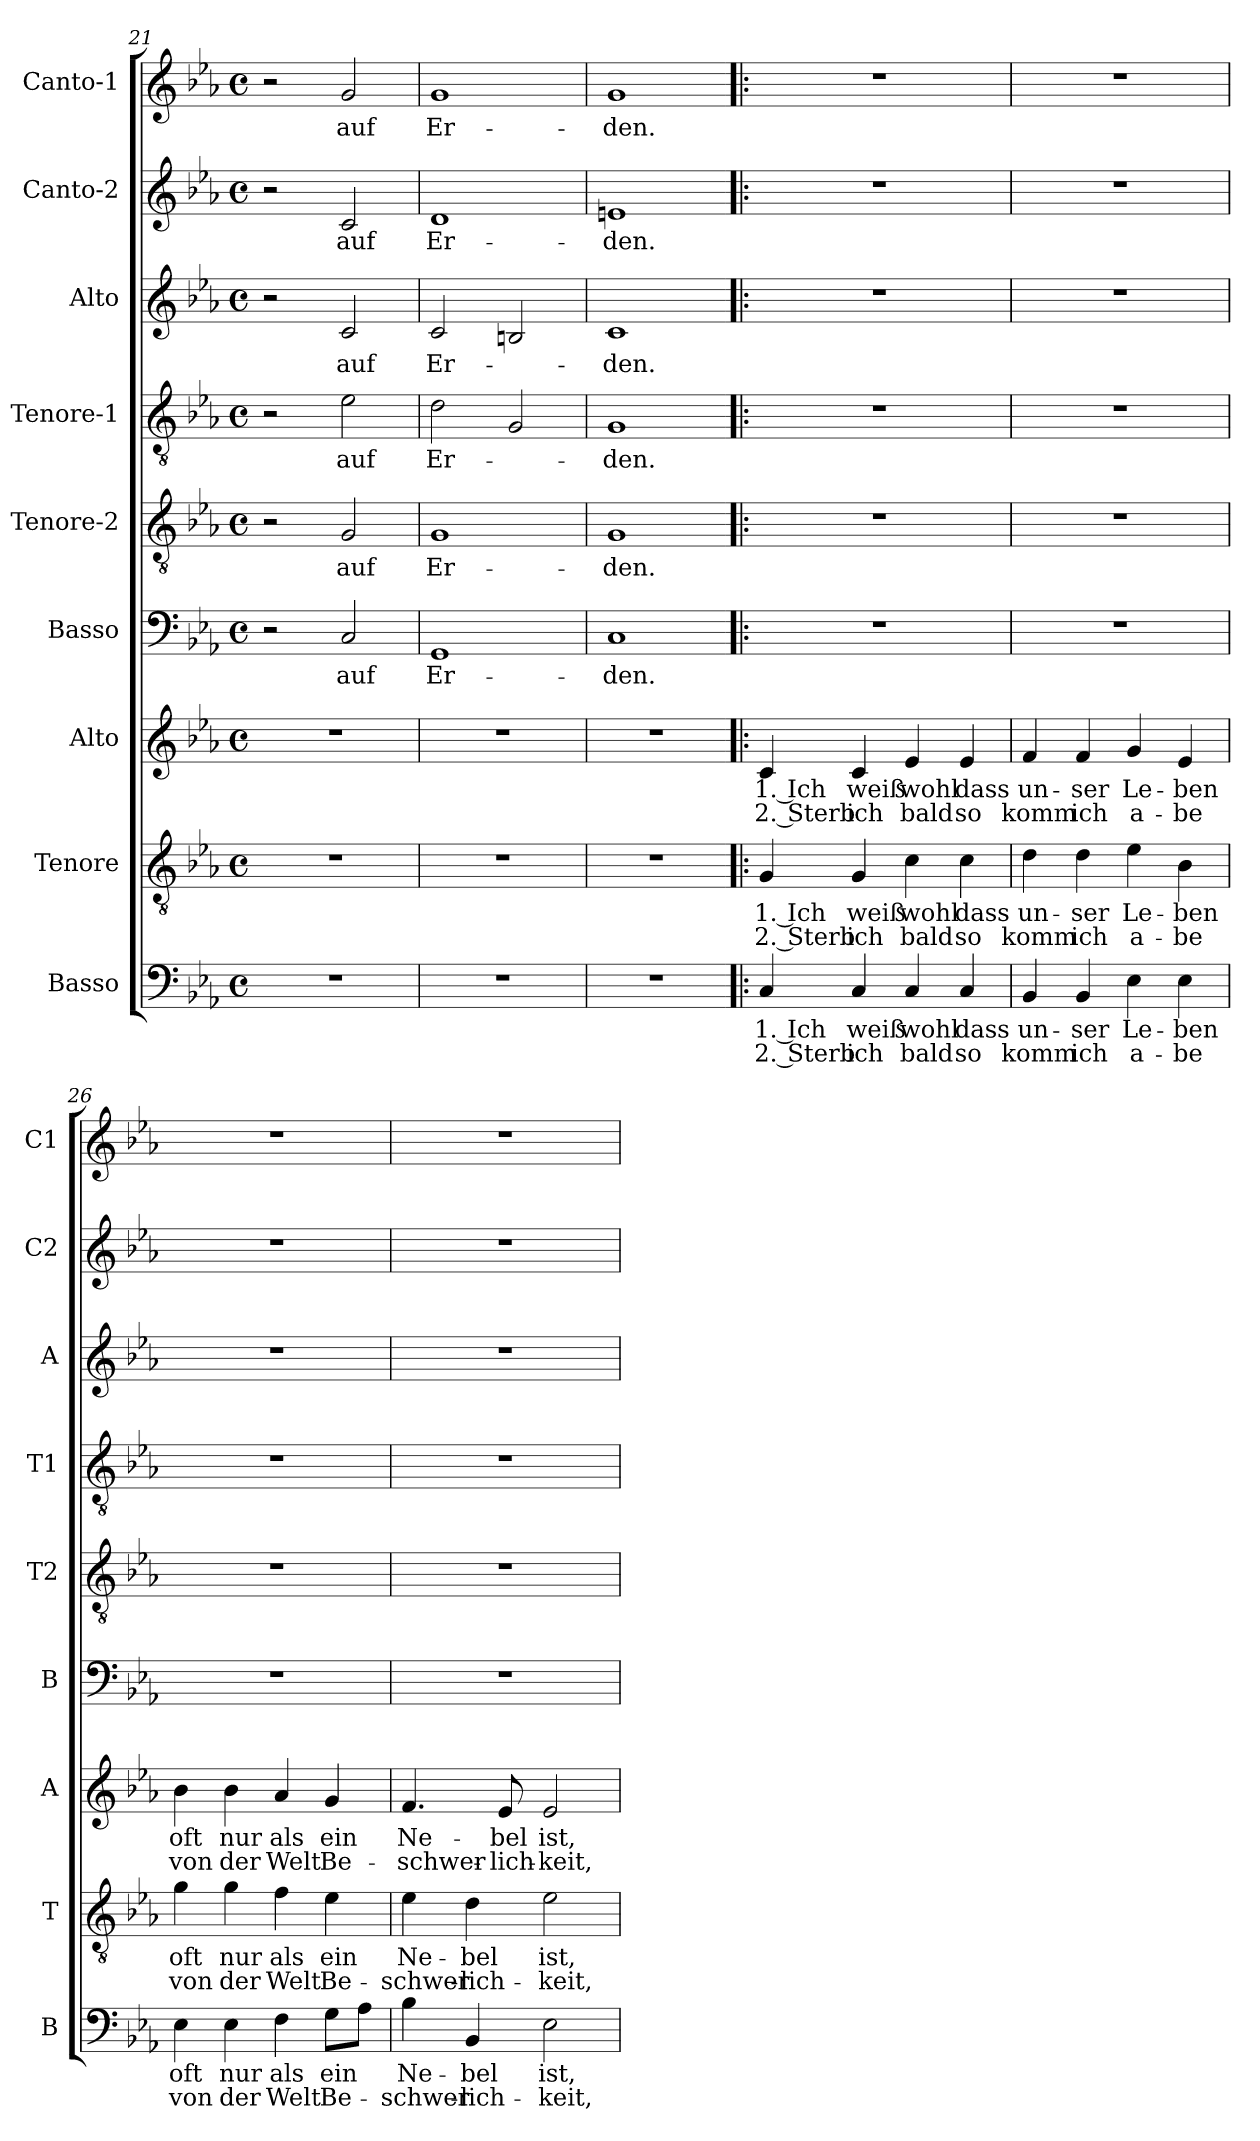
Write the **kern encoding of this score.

**kern	**text	**text	**kern	**text	**text	**kern	**text	**text	**kern	**text	**kern	**text	**kern	**text	**kern	**text	**kern	**text	**kern	**text
*part9	*part9	*part9	*part8	*part8	*part8	*part7	*part7	*part7	*part6	*part6	*part5	*part5	*part4	*part4	*part3	*part3	*part2	*part2	*part1	*part1
*staff9	*staff9	*staff9	*staff8	*staff8	*staff8	*staff7	*staff7	*staff7	*staff6	*staff6	*staff5	*staff5	*staff4	*staff4	*staff3	*staff3	*staff2	*staff2	*staff1	*staff1
*I"Basso	*	*	*I"Tenore	*	*	*I"Alto	*	*	*I"Basso	*	*I"Tenore-2	*	*I"Tenore-1	*	*I"Alto	*	*I"Canto-2	*	*I"Canto-1	*
*I'B	*	*	*I'T	*	*	*I'A	*	*	*I'B	*	*I'T2	*	*I'T1	*	*I'A	*	*I'C2	*	*I'C1	*
*clefF4	*	*	*clefGv2	*	*	*clefG2	*	*	*clefF4	*	*clefGv2	*	*clefGv2	*	*clefG2	*	*clefG2	*	*clefG2	*
*k[b-e-a-]	*	*	*k[b-e-a-]	*	*	*k[b-e-a-]	*	*	*k[b-e-a-]	*	*k[b-e-a-]	*	*k[b-e-a-]	*	*k[b-e-a-]	*	*k[b-e-a-]	*	*k[b-e-a-]	*
*E-:	*	*	*E-:	*	*	*E-:	*	*	*E-:	*	*E-:	*	*E-:	*	*E-:	*	*E-:	*	*E-:	*
*M4/4	*	*	*M4/4	*	*	*M4/4	*	*	*M4/4	*	*M4/4	*	*M4/4	*	*M4/4	*	*M4/4	*	*M4/4	*
*met(c)	*	*	*met(c)	*	*	*met(c)	*	*	*met(c)	*	*met(c)	*	*met(c)	*	*met(c)	*	*met(c)	*	*met(c)	*
=21	=21	=21	=21	=21	=21	=21	=21	=21	=21	=21	=21	=21	=21	=21	=21	=21	=21	=21	=21	=21
1r	.	.	1r	.	.	1r	.	.	2r	.	2r	.	2r	.	2r	.	2r	.	2r	.
!	!	!	!	!	!	!	!	!	!	!LO:LY:b	!	!LO:LY:b	!	!LO:LY:b	!	!LO:LY:b	!	!LO:LY:b	!	!LO:LY:b
.	.	.	.	.	.	.	.	.	2C/	auf	2G/	auf	2e-\	auf	2c/	auf	2c/	auf	2g/	auf
=22	=22	=22	=22	=22	=22	=22	=22	=22	=22	=22	=22	=22	=22	=22	=22	=22	=22	=22	=22	=22
!	!	!	!	!	!	!	!	!	!	!LO:LY:b	!	!LO:LY:b	!	!LO:LY:b	!	!LO:LY:b	!	!LO:LY:b	!	!LO:LY:b
1r	.	.	1r	.	.	1r	.	.	1GG	Er-	1G	Er-	2d\	Er-	2c/	Er-	1d	Er-	1g	Er-
.	.	.	.	.	.	.	.	.	.	.	.	.	2G/	.	2Bn/	.	.	.	.	.
=23	=23	=23	=23	=23	=23	=23	=23	=23	=23	=23	=23	=23	=23	=23	=23	=23	=23	=23	=23	=23
!	!	!	!	!	!	!	!	!	!	!LO:LY:b	!	!LO:LY:b	!	!LO:LY:b	!	!LO:LY:b	!	!LO:LY:b	!	!LO:LY:b
1r	.	.	1r	.	.	1r	.	.	1C	-den.	1G	-den.	1G	-den.	1c	-den.	1en	-den.	1g	-den.
!!LO:PB:g=z
=24!|:	=24!|:	=24!|:	=24!|:	=24!|:	=24!|:	=24!|:	=24!|:	=24!|:	=24!|:	=24!|:	=24!|:	=24!|:	=24!|:	=24!|:	=24!|:	=24!|:	=24!|:	=24!|:	=24!|:	=24!|:
!	!LO:LY:b	!LO:LY:b	!	!LO:LY:b	!LO:LY:b	!	!LO:LY:b	!LO:LY:b	!	!	!	!	!	!	!	!	!	!	!	!
4C/	1. Ich	2. Sterb	4G/	1. Ich	2. Sterb	4c/	1. Ich	2. Sterb	1r	.	1r	.	1r	.	1r	.	1r	.	1r	.
!	!LO:LY:b	!LO:LY:b	!	!LO:LY:b	!LO:LY:b	!	!LO:LY:b	!LO:LY:b	!	!	!	!	!	!	!	!	!	!	!	!
4C/	weiß	ich	4G/	weiß	ich	4c/	weiß	ich	.	.	.	.	.	.	.	.	.	.	.	.
!	!LO:LY:b	!LO:LY:b	!	!LO:LY:b	!LO:LY:b	!	!LO:LY:b	!LO:LY:b	!	!	!	!	!	!	!	!	!	!	!	!
4C/	wohl	bald	4c\	wohl	bald	4e-/	wohl	bald	.	.	.	.	.	.	.	.	.	.	.	.
!	!LO:LY:b	!LO:LY:b	!	!LO:LY:b	!LO:LY:b	!	!LO:LY:b	!LO:LY:b	!	!	!	!	!	!	!	!	!	!	!	!
4C/	dass	so	4c\	dass	so	4e-/	dass	so	.	.	.	.	.	.	.	.	.	.	.	.
=25	=25	=25	=25	=25	=25	=25	=25	=25	=25	=25	=25	=25	=25	=25	=25	=25	=25	=25	=25	=25
!	!LO:LY:b	!LO:LY:b	!	!LO:LY:b	!LO:LY:b	!	!LO:LY:b	!LO:LY:b	!	!	!	!	!	!	!	!	!	!	!	!
4BB-/	un-	komm	4d\	un-	komm	4f/	un-	komm	1r	.	1r	.	1r	.	1r	.	1r	.	1r	.
!	!LO:LY:b	!LO:LY:b	!	!LO:LY:b	!LO:LY:b	!	!LO:LY:b	!LO:LY:b	!	!	!	!	!	!	!	!	!	!	!	!
4BB-/	-ser	ich	4d\	-ser	ich	4f/	-ser	ich	.	.	.	.	.	.	.	.	.	.	.	.
!	!LO:LY:b	!LO:LY:b	!	!LO:LY:b	!LO:LY:b	!	!LO:LY:b	!LO:LY:b	!	!	!	!	!	!	!	!	!	!	!	!
4E-\	Le-	a-	4e-\	Le-	a-	4g/	Le-	a-	.	.	.	.	.	.	.	.	.	.	.	.
!	!LO:LY:b	!LO:LY:b	!	!LO:LY:b	!LO:LY:b	!	!LO:LY:b	!LO:LY:b	!	!	!	!	!	!	!	!	!	!	!	!
4E-\	-ben	-be	4B-\	-ben	-be	4e-/	-ben	-be	.	.	.	.	.	.	.	.	.	.	.	.
=26	=26	=26	=26	=26	=26	=26	=26	=26	=26	=26	=26	=26	=26	=26	=26	=26	=26	=26	=26	=26
!	!LO:LY:b	!LO:LY:b	!	!LO:LY:b	!LO:LY:b	!	!LO:LY:b	!LO:LY:b	!	!	!	!	!	!	!	!	!	!	!	!
4E-\	oft	von	4g\	oft	von	4b-\	oft	von	1r	.	1r	.	1r	.	1r	.	1r	.	1r	.
!	!LO:LY:b	!LO:LY:b	!	!LO:LY:b	!LO:LY:b	!	!LO:LY:b	!LO:LY:b	!	!	!	!	!	!	!	!	!	!	!	!
4E-\	nur	der	4g\	nur	der	4b-\	nur	der	.	.	.	.	.	.	.	.	.	.	.	.
!	!LO:LY:b	!LO:LY:b	!	!LO:LY:b	!LO:LY:b	!	!LO:LY:b	!LO:LY:b	!	!	!	!	!	!	!	!	!	!	!	!
4F\	als	Welt	4f\	als	Welt	4a-/	als	Welt	.	.	.	.	.	.	.	.	.	.	.	.
!	!LO:LY:b	!LO:LY:b	!	!LO:LY:b	!LO:LY:b	!	!LO:LY:b	!LO:LY:b	!	!	!	!	!	!	!	!	!	!	!	!
8G\L	ein	Be-	4e-\	ein	Be-	4g/	ein	Be-	.	.	.	.	.	.	.	.	.	.	.	.
8A-\J	.	.	.	.	.	.	.	.	.	.	.	.	.	.	.	.	.	.	.	.
=27	=27	=27	=27	=27	=27	=27	=27	=27	=27	=27	=27	=27	=27	=27	=27	=27	=27	=27	=27	=27
!	!LO:LY:b	!LO:LY:b	!	!LO:LY:b	!LO:LY:b	!	!LO:LY:b	!LO:LY:b	!	!	!	!	!	!	!	!	!	!	!	!
4B-\	Ne-	-schwer-	4e-\	Ne-	-schwer-	4.f/	Ne-	-schwer-	1r	.	1r	.	1r	.	1r	.	1r	.	1r	.
!	!LO:LY:b	!LO:LY:b	!	!LO:LY:b	!LO:LY:b	!	!	!	!	!	!	!	!	!	!	!	!	!	!	!
4BB-/	-bel	-lich-	4d\	-bel	-lich-	.	.	.	.	.	.	.	.	.	.	.	.	.	.	.
!	!	!	!	!	!	!	!LO:LY:b	!LO:LY:b	!	!	!	!	!	!	!	!	!	!	!	!
.	.	.	.	.	.	8e-/	-bel	-lich-	.	.	.	.	.	.	.	.	.	.	.	.
!	!LO:LY:b	!LO:LY:b	!	!LO:LY:b	!LO:LY:b	!	!LO:LY:b	!LO:LY:b	!	!	!	!	!	!	!	!	!	!	!	!
2E-\	ist,	-keit,	2e-\	ist,	-keit,	2e-/	ist,	-keit,	.	.	.	.	.	.	.	.	.	.	.	.
=	=	=	=	=	=	=	=	=	=	=	=	=	=	=	=	=	=	=	=	=
*-	*-	*-	*-	*-	*-	*-	*-	*-	*-	*-	*-	*-	*-	*-	*-	*-	*-	*-	*-	*-
